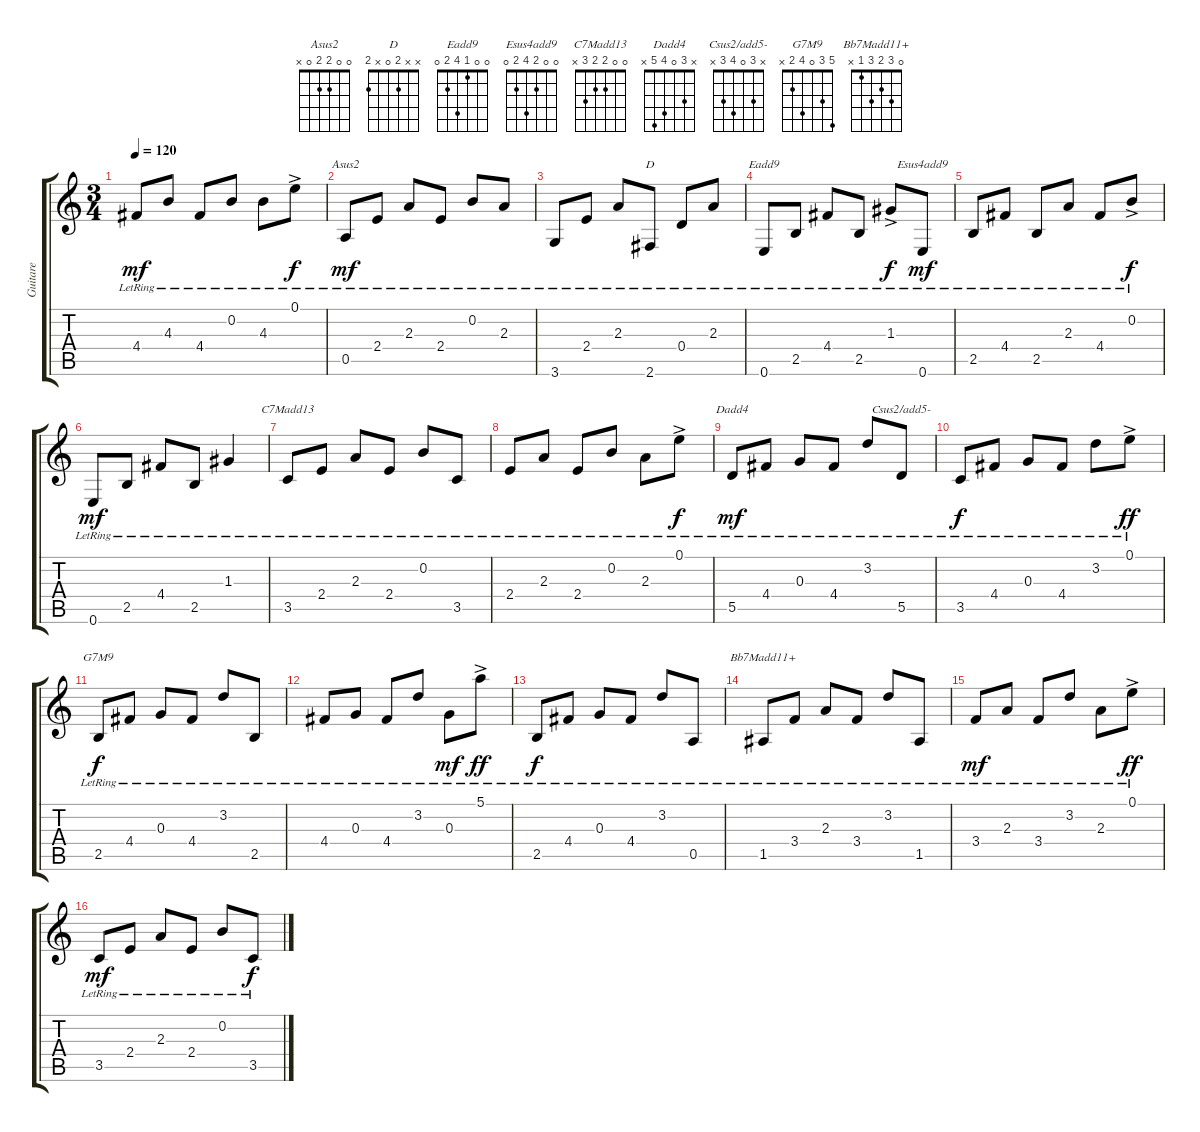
\track ("Guitare" "Guitare") {instrument acousticguitarnylon}
\staff {score tabs}
\tuning (E4 B3 G3 D3 A2 E2) {hide}
\chord ("Asus2" 0 0 2 2 0 x)
\chord ("D" x x 2 0 x 2)
\chord ("Eadd9" 0 0 1 4 2 0)
\chord ("Esus4add9" 0 0 2 4 2 0)
\chord ("C7Madd13" 0 0 2 2 3 x)
\chord ("Dadd4" x 3 0 4 5 x)
\chord ("Csus2/add5-" x 3 0 4 3 x)
\chord ("G7M9" 5 3 0 4 2 x)
\chord ("Bb7Madd11+" 0 3 2 3 1 x)
\ts (3 4)
\tempo 120
\clef g2
\ks c
4.4{lr}.8{dy mf} 4.3{lr}.8 4.4{lr}.8 0.2{lr}.8 4.3{lr}.8 0.1{ac lr}.8{dy f} |
0.5{lr}.8{ch "Asus2" dy mf} 2.4{lr}.8 2.3{lr}.8 2.4{lr}.8 0.2{lr}.8 2.3{lr}.8 |
3.6{lr}.8 2.4{lr}.8 2.3{lr}.8 2.6{lr}.8{ch "D"} 0.4{lr}.8 2.3{lr}.8 |
0.6{lr}.8{ch "Eadd9"} 2.5{lr}.8 4.4{lr}.8 2.5{lr}.8 1.3{ac lr}.8{dy f} 0.6{lr}.8{ch "Esus4add9" dy mf} |
2.5{lr}.8 4.4{lr}.8 2.5{lr}.8 2.3{lr}.8 4.4{lr}.8 0.2{ac lr}.8{dy f} |
0.6{lr}.8{dy mf} 2.5{lr}.8 4.4{lr}.8 2.5{lr}.8 1.3{lr}.4 |
3.5{lr}.8{ch "C7Madd13"} 2.4{lr}.8 2.3{lr}.8 2.4{lr}.8 0.2{lr}.8 3.5{lr}.8 |
2.4{lr}.8 2.3{lr}.8 2.4{lr}.8 0.2{lr}.8 2.3{lr}.8 0.1{ac lr}.8{dy f} |
5.5{lr}.8{ch "Dadd4" dy mf} 4.4{lr}.8 0.3{lr}.8 4.4{lr}.8 3.2{lr}.8 5.5{lr}.8{ch "Csus2/add5-"} |
3.5{lr}.8{dy f} 4.4{lr}.8 0.3{lr}.8 4.4{lr}.8 3.2{lr}.8 0.1{ac lr}.8{dy ff} |
2.5{lr}.8{ch "G7M9" dy f} 4.4{lr}.8 0.3{lr}.8 4.4{lr}.8 3.2{lr}.8 2.5{lr}.8 |
4.4{lr}.8 0.3{lr}.8 4.4{lr}.8 3.2{lr}.8 0.3{lr}.8{dy mf} 5.1{ac lr}.8{dy ff} |
2.5{lr}.8{dy f} 4.4{lr}.8 0.3{lr}.8 4.4{lr}.8 3.2{lr}.8 0.5{lr}.8 |
1.5{lr}.8{ch "Bb7Madd11+"} 3.4{lr}.8 2.3{lr}.8 3.4{lr}.8 3.2{lr}.8 1.5{lr}.8 |
3.4{lr}.8{dy mf} 2.3{lr}.8 3.4{lr}.8 3.2{lr}.8 2.3{lr}.8 0.1{ac lr}.8{dy ff} |
3.5{lr}.8{dy mf} 2.4{lr}.8 2.3{lr}.8 2.4{lr}.8 0.2{lr}.8 3.5{lr}.8{dy f}
